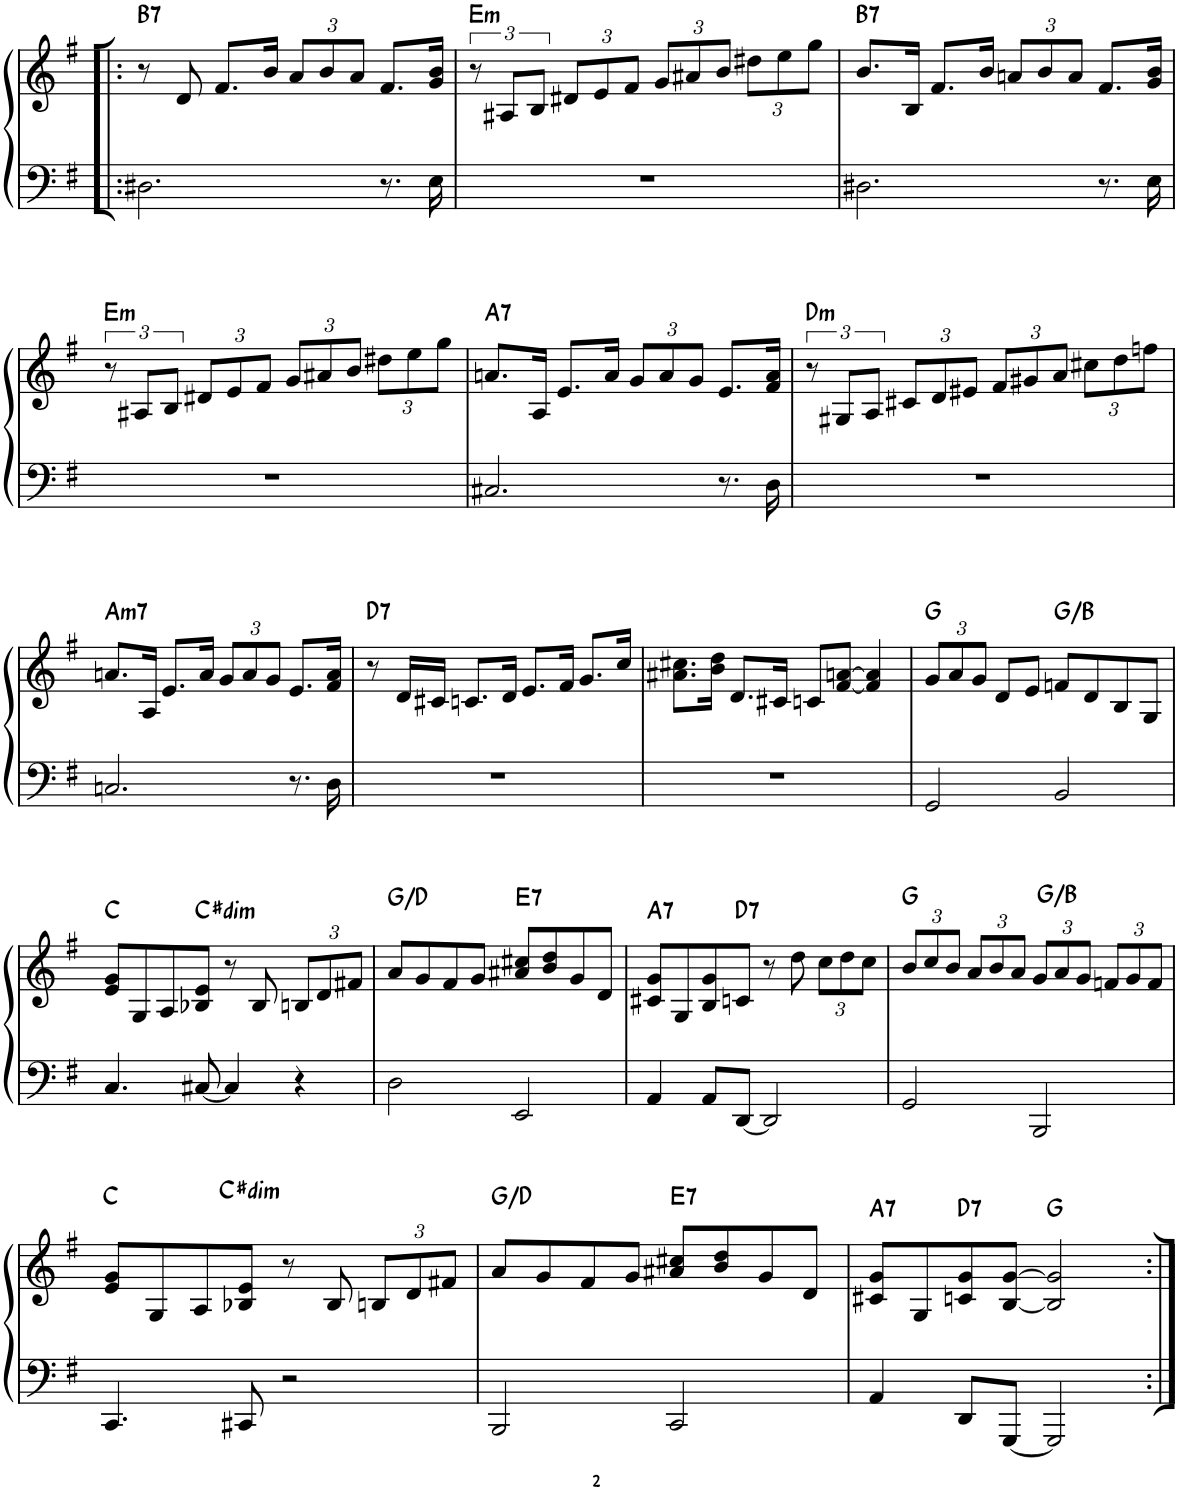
**kern	**kern	**harte
*part1	*part1	*part1
*staff2	*staff1	*
*I"Piano	*	*
*I'Pno.	*	*
!!LO:PB:g=z
*clefF4	*clefG2	*
*k[f#]	*k[f#]	*
*M4/4	*M4/4	*
=17!|:	=17!|:	=17!|:
!	!	!LO:H:kt=7
2.D#X\	8r	B:7
.	8d/	.
.	8.f#/L	.
.	16b/Jk	.
*	*Xbrackettup	*
.	12a/L	.
.	12b/	.
.	12a/J	.
8.r	8.f#/L	.
16E\	16g/ 16b/Jk	.
=18	=18	=18
*	*brackettup	*
!	!	!LO:H:kt=m
1r	12r	E:min
.	12A#X/L	.
.	12B/J	.
*	*Xbrackettup	*
.	12d#X/L	.
.	12e/	.
.	12f#/J	.
.	12g/L	.
.	12a#X/	.
.	12b/J	.
.	12dd#X\L	.
.	12ee\	.
.	12gg\J	.
=19	=19	=19
!	!	!LO:H:kt=7
2.D#X\	8.b/L	B:7
.	16B/Jk	.
.	8.f#/L	.
.	16b/Jk	.
.	12an/L	.
.	12b/	.
.	12a/J	.
8.r	8.f#/L	.
16E\	16g/ 16b/Jk	.
!!LO:LB:g=z
=20	=20	=20
*	*brackettup	*
!	!	!LO:H:kt=m
1r	12r	E:min
.	12A#X/L	.
.	12B/J	.
*	*Xbrackettup	*
.	12d#X/L	.
.	12e/	.
.	12f#/J	.
.	12g/L	.
.	12a#X/	.
.	12b/J	.
.	12dd#X\L	.
.	12ee\	.
.	12gg\J	.
=21	=21	=21
!	!	!LO:H:kt=7
2.C#X/	8.an/L	A:7
.	16A/Jk	.
.	8.e/L	.
.	16a/Jk	.
.	12g/L	.
.	12a/	.
.	12g/J	.
8.r	8.e/L	.
16D\	16f#/ 16a/Jk	.
=22	=22	=22
*	*brackettup	*
!	!	!LO:H:kt=m
1r	12r	D:min
.	12G#X/L	.
.	12A/J	.
*	*Xbrackettup	*
.	12c#X/L	.
.	12d/	.
.	12e#X/J	.
.	12f#/L	.
.	12g#X/	.
.	12a/J	.
.	12cc#X\L	.
.	12dd\	.
.	12ffn\J	.
!!LO:LB:g=z
=23	=23	=23
!	!	!LO:H:kt=m7
2.Cn/	8.an/L	A:min7
.	16A/Jk	.
.	8.e/L	.
.	16a/Jk	.
.	12g/L	.
.	12a/	.
.	12g/J	.
8.r	8.e/L	.
16D\	16f#/ 16a/Jk	.
=24	=24	=24
!	!	!LO:H:kt=7
1r	8r	D:7
.	16d/LL	.
.	16c#X/JJ	.
.	8.cn/L	.
.	16d/Jk	.
.	8.e/L	.
.	16f#/Jk	.
.	8.g/L	.
.	16cc/Jk	.
=25	=25	=25
1r	8.a#X\ 8.cc#X\L	.
.	16b\ 16dd\Jk	.
.	8.d/L	.
.	16c#X/Jk	.
.	8cn/L	.
.	[8f#/ [>8an/J	.
.	4f#/] 4a/]	.
=26	=26	=26
2GG/	12g/L	G:maj
.	12a/	.
.	12g/J	.
.	8d/L	.
.	8e/J	.
2BB/	8fn/L	G:maj/3
.	8d/	.
.	8B/	.
.	8G/J	.
!!LO:LB:g=z
=27	=27	=27
4.C/	8e/ 8g/L	C:maj
.	8G/	.
.	8A/	.
!	!	!LO:H:kt=dim
[8C#X/	8B-X/ 8e/J	C#:dim
4C#/]	8r	.
.	8B-/	.
4r	12Bn/L	.
.	12d/	.
.	12f#X/J	.
=28	=28	=28
2D\	8a/L	G:maj/5
.	8g/	.
.	8f#/	.
.	8g/J	.
!	!	!LO:H:kt=7
2EE/	8a#X/ 8cc#X/L	E:7
.	8b/ 8dd/	.
.	8g/	.
.	8d/J	.
=29	=29	=29
!	!	!LO:H:kt=7
4AA/	8c#X/ 8g/L	A:7
.	8G/	.
8AA/L	8B/ 8g/	.
!	!	!LO:H:kt=7
[8DD/J	8cn/J	D:7
2DD/]	8r	.
.	8dd\	.
.	12cc\L	.
.	12dd\	.
.	12cc\J	.
=30	=30	=30
2GG/	12b/L	G:maj
.	12cc/	.
.	12b/J	.
.	12a/L	.
.	12b/	.
.	12a/J	.
2BBB/	12g/L	G:maj/3
.	12a/	.
.	12g/J	.
.	12fn/L	.
.	12g/	.
.	12f/J	.
!!LO:LB:g=z
=31	=31	=31
4.CC/	8e/ 8g/L	C:maj
.	8G/	.
.	8A/	.
!	!	!LO:H:kt=dim
8CC#X/	8B-X/ 8e/J	C#:dim
2r	8r	.
.	8B-/	.
.	12Bn/L	.
.	12d/	.
.	12f#X/J	.
=32	=32	=32
2BBB/	8a/L	G:maj/5
.	8g/	.
.	8f#/	.
.	8g/J	.
!	!	!LO:H:kt=7
2CC/	8a#X/ 8cc#X/L	E:7
.	8b/ 8dd/	.
.	8g/	.
.	8d/J	.
=33	=33	=33
!	!	!LO:H:kt=7
4AA/	8c#X/ 8g/L	A:7
.	8G/	.
!	!	!LO:H:kt=7
8DD/L	8cn/ 8g/	D:7
[8GGG/J	[8B/ [8g/J	.
2GGG/]	2B/] 2g/]	G:maj
=:|!	=:|!	=:|!
*-	*-	*-
